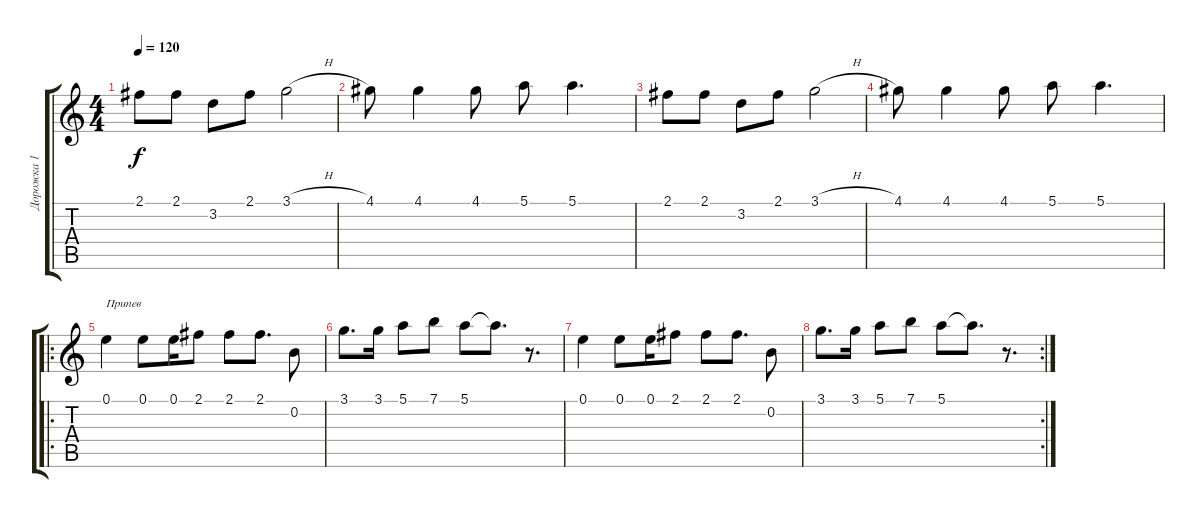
\track ("Дорожка 1" "Дорожка 1") {instrument acousticguitarsteel}
\staff {score tabs}
\tuning (E4 B3 G3 D3 A2 E2) {hide}
\ts (4 4)
\tempo 120
\clef g2
\ks c
2.1.8{dy f} 2.1.8 3.2.8 2.1.8 3.1{h}.2 |
4.1.8 4.1.4 4.1.8 5.1.8 5.1.4{d} |
2.1.8 2.1.8 3.2.8 2.1.8 3.1{h}.2 |
4.1.8 4.1.4 4.1.8 5.1.8 5.1.4{d} |
\ro
0.1.4{txt "Припев"} 0.1.8 0.1.16 2.1.8 2.1.8 2.1.8{d} 0.2.8 |
3.1.8{d} 3.1.16 5.1.8 7.1.8 5.1.8 5.1{t}.8{d} r.8{d} |
0.1.4 0.1.8 0.1.16 2.1.8 2.1.8 2.1.8{d} 0.2.8 |
\rc 2
3.1.8{d} 3.1.16 5.1.8 7.1.8 5.1.8 5.1{t}.8{d} r.8{d}
